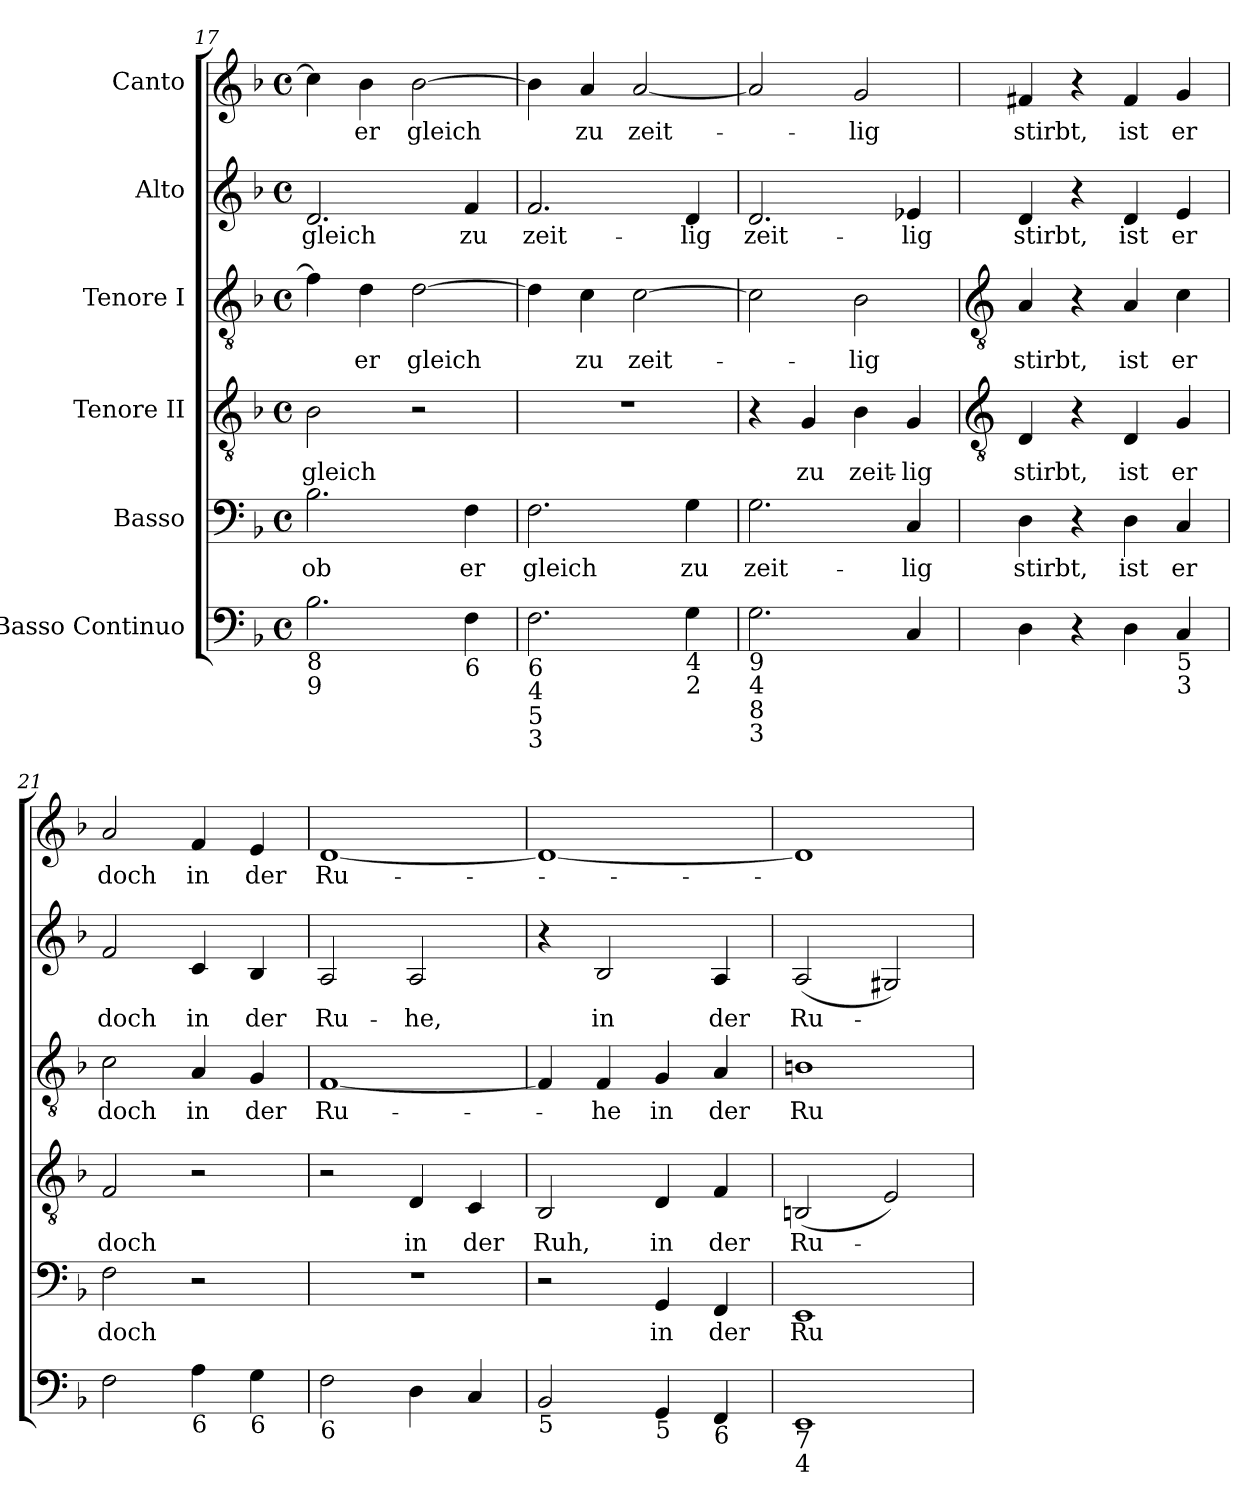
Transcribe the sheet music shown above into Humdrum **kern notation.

**kern	**kern	**text	**kern	**text	**kern	**text	**kern	**text	**kern	**text
*part6	*part5	*part5	*part4	*part4	*part3	*part3	*part2	*part2	*part1	*part1
*staff6	*staff5	*staff5	*staff4	*staff4	*staff3	*staff3	*staff2	*staff2	*staff1	*staff1
*I"Basso Continuo	*I"Basso	*	*I"Tenore II	*	*I"Tenore I	*	*I"Alto	*	*I"Canto	*
*clefF4	*clefF4	*	*clefGv2	*	*clefGv2	*	*clefG2	*	*clefG2	*
*k[b-]	*k[b-]	*	*k[b-]	*	*k[b-]	*	*k[b-]	*	*k[b-]	*
*F:	*F:	*	*F:	*	*F:	*	*F:	*	*F:	*
*M4/4	*M4/4	*	*M4/4	*	*M4/4	*	*M4/4	*	*M4/4	*
*met(c)	*met(c)	*	*met(c)	*	*met(c)	*	*met(c)	*	*met(c)	*
=17	=17	=17	=17	=17	=17	=17	=17	=17	=17	=17
!LO:TX:b:t=8	!	!	!	!	!	!	!	!	!	!
!LO:TX:b:t=9	!	!	!	!	!	!	!	!	!	!
!	!	!LO:LY:b	!	!LO:LY:b	!	!	!	!LO:LY:b	!	!
2.B-	2.B-	ob	2B-	gleich	4f]	.	2.d	gleich	4cc]	.
!	!	!	!	!	!	!LO:LY:b	!	!	!	!LO:LY:b
.	.	.	.	.	4d	er	.	.	4b-	er
!	!	!	!	!	!	!LO:LY:b	!	!	!	!LO:LY:b
.	.	.	2r	.	[2d	gleich	.	.	[2b-	gleich
!LO:TX:b:t=6	!	!	!	!	!	!	!	!	!	!
!	!	!LO:LY:b	!	!	!	!	!	!LO:LY:b	!	!
4F	4F	er	.	.	.	.	4f	zu	.	.
=18	=18	=18	=18	=18	=18	=18	=18	=18	=18	=18
!LO:TX:b:t=6\n4	!	!	!	!	!	!	!	!	!	!
!LO:TX:b:t=5\n3	!	!	!	!	!	!	!	!	!	!
!	!	!LO:LY:b	!	!	!	!	!	!LO:LY:b	!	!
2.F	2.F	gleich	1r	.	4d]	.	2.f	zeit-	4b-]	.
!	!	!	!	!	!	!LO:LY:b	!	!	!	!LO:LY:b
.	.	.	.	.	4c	zu	.	.	4a	zu
!	!	!	!	!	!	!LO:LY:b	!	!	!	!LO:LY:b
.	.	.	.	.	[2c	zeit-	.	.	[2a	zeit-
!LO:TX:b:t=4\n2	!	!	!	!	!	!	!	!	!	!
!	!	!LO:LY:b	!	!	!	!	!	!LO:LY:b	!	!
4G	4G	zu	.	.	.	.	4d	-lig	.	.
=19	=19	=19	=19	=19	=19	=19	=19	=19	=19	=19
!LO:TX:b:t=9\n4	!	!	!	!	!	!	!	!	!	!
!LO:TX:b:t=8\n3	!	!	!	!	!	!	!	!	!	!
!	!	!LO:LY:b	!	!	!	!	!	!LO:LY:b	!	!
2.G	2.G	zeit-	4r	.	2c]	.	2.d	zeit-	2a]	.
!	!	!	!	!LO:LY:b	!	!	!	!	!	!
.	.	.	4G	zu	.	.	.	.	.	.
!	!	!	!	!LO:LY:b	!	!LO:LY:b	!	!	!	!LO:LY:b
.	.	.	4B-	zeit-	2B-	-lig	.	.	2g	-lig
!	!	!LO:LY:b	!	!LO:LY:b	!	!	!	!LO:LY:b	!	!
4C	4C	-lig	4G	-lig	.	.	4e-X	-lig	.	.
!!LO:LB:g=z
=20	=20	=20	=20	=20	=20	=20	=20	=20	=20	=20
*	*	*	*clefGv2	*	*clefGv2	*	*	*	*	*
!	!	!LO:LY:b	!	!LO:LY:b	!	!LO:LY:b	!	!LO:LY:b	!	!LO:LY:b
4D	4D	stirbt,	4D	stirbt,	4A	stirbt,	4d	stirbt,	4f#X	stirbt,
4r	4r	.	4r	.	4r	.	4r	.	4r	.
!	!	!LO:LY:b	!	!LO:LY:b	!	!LO:LY:b	!	!LO:LY:b	!	!LO:LY:b
4D	4D	ist	4D	ist	4A	ist	4d	ist	4f#	ist
!LO:TX:b:t=5\n3	!	!	!	!	!	!	!	!	!	!
!	!	!LO:LY:b	!	!LO:LY:b	!	!LO:LY:b	!	!LO:LY:b	!	!LO:LY:b
4C	4C	er	4G	er	4c	er	4e	er	4g	er
=21	=21	=21	=21	=21	=21	=21	=21	=21	=21	=21
!	!	!LO:LY:b	!	!LO:LY:b	!	!LO:LY:b	!	!LO:LY:b	!	!LO:LY:b
2F	2F	doch	2F	doch	2c	doch	2f	doch	2a	doch
!LO:TX:b:t=6	!	!	!	!	!	!	!	!	!	!
!	!	!	!	!	!	!LO:LY:b	!	!LO:LY:b	!	!LO:LY:b
4A	2r	.	2r	.	4A	in	4c	in	4f	in
!LO:TX:b:t=6	!	!	!	!	!	!	!	!	!	!
!	!	!	!	!	!	!LO:LY:b	!	!LO:LY:b	!	!LO:LY:b
4G	.	.	.	.	4G	der	4B-	der	4e	der
=22	=22	=22	=22	=22	=22	=22	=22	=22	=22	=22
!LO:TX:b:t=6	!	!	!	!	!	!	!	!	!	!
!	!	!	!	!	!	!LO:LY:b	!	!LO:LY:b	!	!LO:LY:b
2F	1r	.	2r	.	[1F	Ru-	2A	Ru-	[1d	Ru-
!	!	!	!	!LO:LY:b	!	!	!	!LO:LY:b	!	!
4D	.	.	4D	in	.	.	2A	-he,	.	.
!	!	!	!	!LO:LY:b	!	!	!	!	!	!
4C	.	.	4C	der	.	.	.	.	.	.
=23	=23	=23	=23	=23	=23	=23	=23	=23	=23	=23
!LO:TX:b:t=5	!	!	!	!	!	!	!	!	!	!
!	!	!	!	!LO:LY:b	!	!	!	!	!	!
2BB-	2r	.	2BB-	Ruh,	4F]	.	4r	.	1d_	.
!	!	!	!	!	!	!LO:LY:b	!	!LO:LY:b	!	!
.	.	.	.	.	4F	-he	2B-	in	.	.
!LO:TX:b:t=5	!	!	!	!	!	!	!	!	!	!
!	!	!LO:LY:b	!	!LO:LY:b	!	!LO:LY:b	!	!	!	!
4GG	4GG	in	4D	in	4G	in	.	.	.	.
!LO:TX:b:t=6	!	!	!	!	!	!	!	!	!	!
!	!	!LO:LY:b	!	!LO:LY:b	!	!LO:LY:b	!	!LO:LY:b	!	!
4FF	4FF	der	4F	der	4A	der	4A	der	.	.
=24	=24	=24	=24	=24	=24	=24	=24	=24	=24	=24
!LO:TX:b:t=7\n4	!	!	!	!	!	!	!	!	!	!
!	!	!LO:LY:b	!	!LO:LY:b	!	!LO:LY:b	!	!LO:LY:b	!	!
1EE	1EE	Ru-	(<2BBn	Ru-	1Bn	Ru-	(<2A	Ru-	1d]	.
.	.	.	2E)	.	.	.	2G#X)	.	.	.
=	=	=	=	=	=	=	=	=	=	=
*-	*-	*-	*-	*-	*-	*-	*-	*-	*-	*-
